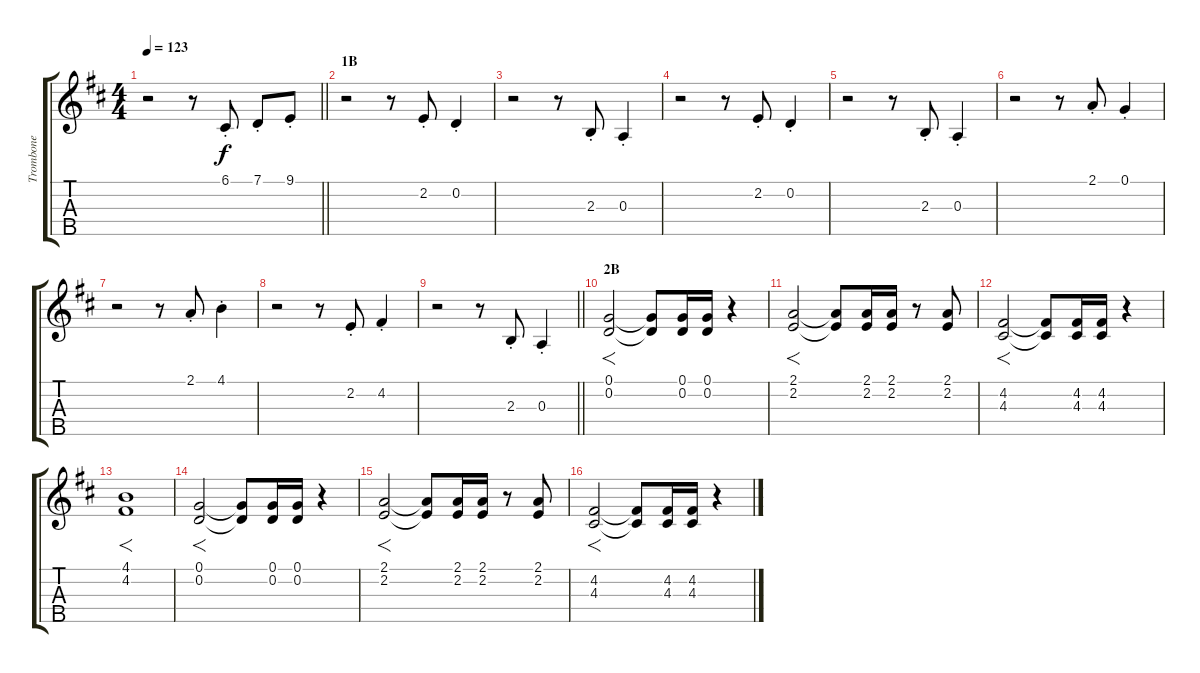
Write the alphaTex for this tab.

\track ("Trombone" "Trombone") {instrument trombone}
\staff {score tabs}
\tuning (G3 D3 A2 E2 B1) {hide}
\ts (4 4)
\tempo 123
\clef g2
\barLineRight lightlight
\ks d
r.2{dy f} r.8 6.1{st}.8 7.1{st}.8 9.1{st}.8 |
\section ("" "1B")
r.2 r.8 2.2{st}.8{ot 8vb} 0.2{st}.4{ot 8vb} |
r.2{ot 8vb} r.8 2.3{st}.8{ot 8vb} 0.3{st}.4{ot 8vb} |
r.2 r.8 2.2{st}.8{ot 8vb} 0.2{st}.4{ot 8vb} |
r.2 r.8 2.3{st}.8{ot 8vb} 0.3{st}.4{ot 8vb} |
r.2{ot 8vb} r.8{ot 8vb} 2.1{st}.8{ot 8vb} 0.1{st}.4{ot 8vb} |
r.2{ot 8vb} r.8{ot 8vb} 2.1{st}.8{ot 8vb} 4.1{st}.4{ot 8vb} |
r.2 r.8 2.2{st}.8{ot 8vb} 4.2{st}.4{ot 8vb} |
\barLineRight lightlight
r.2{ot 8vb} r.8 2.3{st}.8{ot 8vb} 0.3{st}.4{ot 8vb} |
\section ("" "2B")
(0.1 0.2).2{f ot 8vb} (0.1{t} 0.2{t}).8{ot 8vb} (0.1 0.2).16{ot 8vb} (0.1 0.2).16{ot 8vb} r.4{ot 8vb} |
(2.1 2.2).2{f ot 8vb} (2.1{t} 2.2{t}).8{ot 8vb} (2.1 2.2).16{ot 8vb} (2.1 2.2).16{ot 8vb} r.8{ot 8vb} (2.1 2.2).8{ot 8vb} |
(4.2 4.3).2{f ot 8vb} (4.2{t} 4.3{t}).8{ot 8vb} (4.2 4.3).16{ot 8vb} (4.2 4.3).16{ot 8vb} r.4 |
(4.1 4.2).1{f ot 8vb} |
(0.1 0.2).2{f ot 8vb} (0.1{t} 0.2{t}).8{ot 8vb} (0.1 0.2).16{ot 8vb} (0.1 0.2).16{ot 8vb} r.4{ot 8vb} |
(2.1 2.2).2{f ot 8vb} (2.1{t} 2.2{t}).8{ot 8vb} (2.1 2.2).16{ot 8vb} (2.1 2.2).16{ot 8vb} r.8{ot 8vb} (2.1 2.2).8{ot 8vb} |
(4.2 4.3).2{f ot 8vb} (4.2{t} 4.3{t}).8{ot 8vb} (4.2 4.3).16{ot 8vb} (4.2 4.3).16{ot 8vb} r.4
